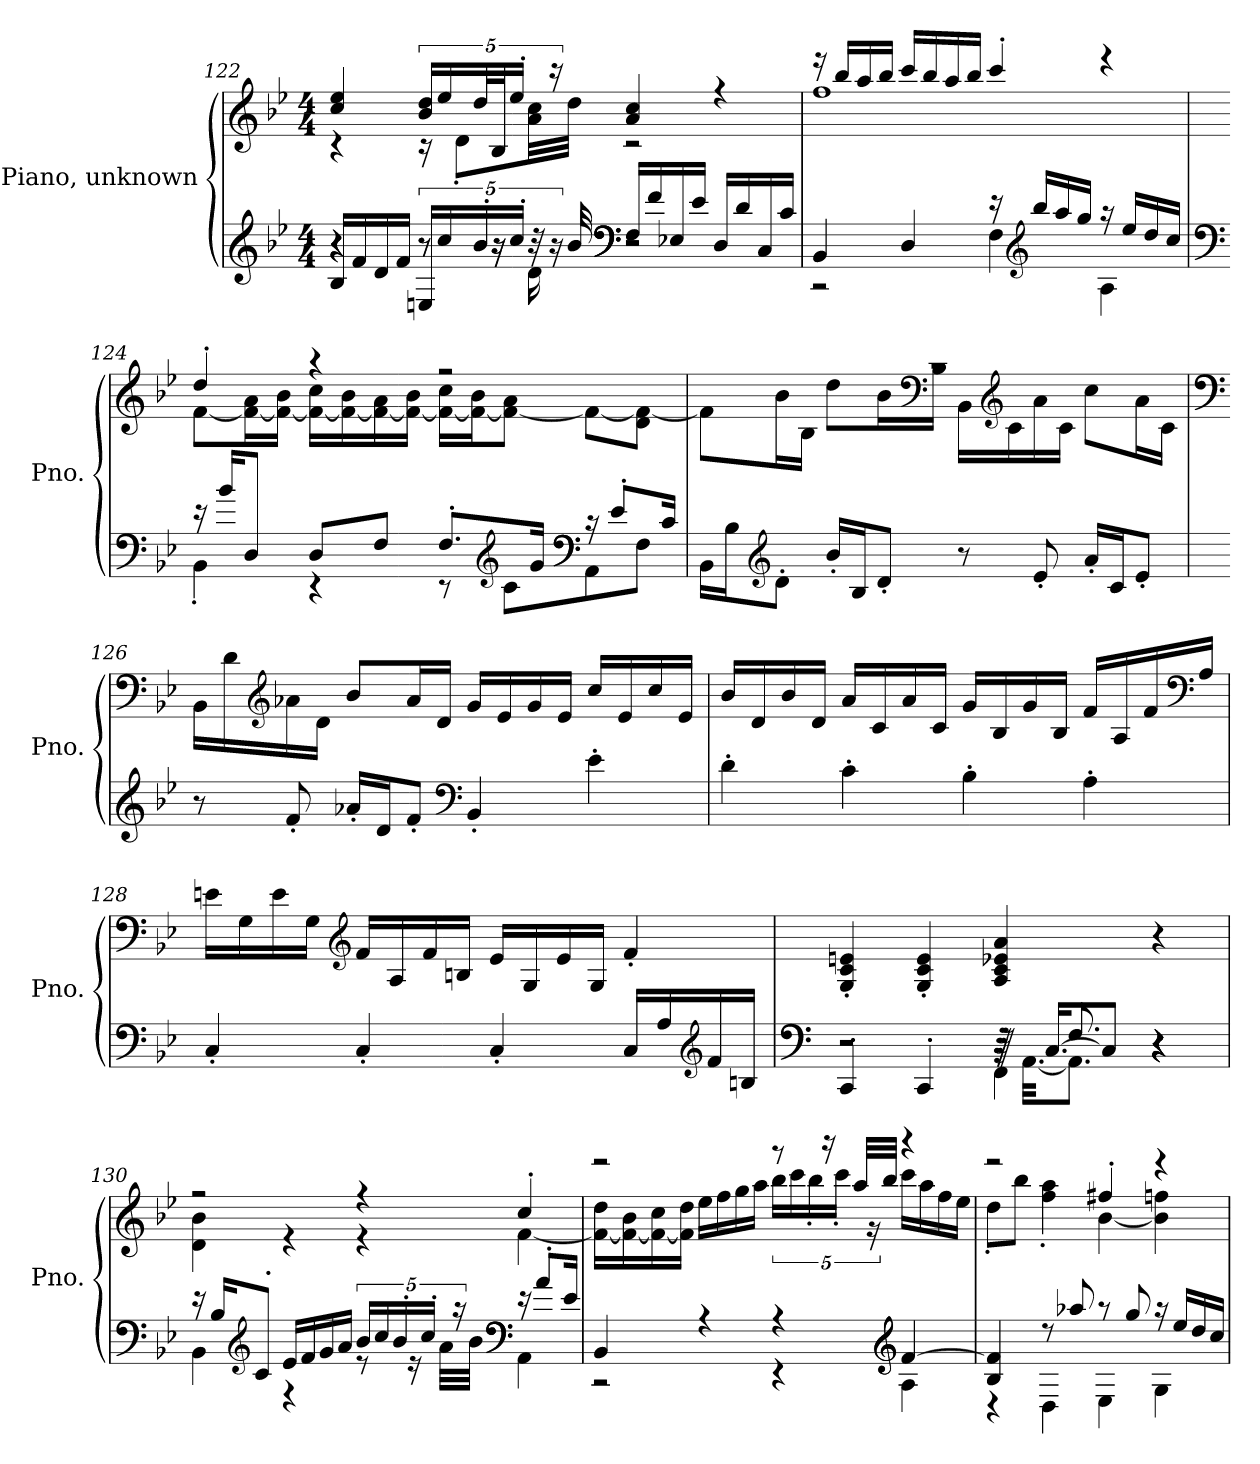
**kern	**kern
*part1	*part1
*staff2	*staff1
*I"Piano, unknown	*
*I'Pno.	*
!!LO:PB:g=z
*clefG2	*clefG2
*k[b-e-]	*k[b-e-]
*M4/4	*M4/4
=122	=122
*^	*^
*	*^	*	*
4r	4r	16B-/LL	4cc/ 4ee-/	4r
.	.	16f/	.	.
.	.	16d/	.	.
.	.	16f/JJ	.	.
8r	8r	20En/LL	20b-/ 20dd/LL	16r
.	.	20cc/	20ee-/	.
.	.	.	.	8d'\L
.	.	20b-'/	40dd/L	.
16r	16r	.	40B-/J	.
.	.	20cc'/JJ	20ee-'/JJ	.
32r	16d\	.	.	32a\ 32cc\LL
.	.	20r	20r	.
32b-/	.	.	.	32dd\JJJ
*clefF4	*	*	*	*
2r	2r	16F/LL	4a/ 4cc/	2r
.	.	16f/	.	.
.	.	16E-X/	.	.
.	.	16e-/JJ	.	.
.	.	16D/LL	4r	.
.	.	16d/	.	.
.	.	16C/	.	.
.	.	16c/JJ	.	.
*	*v	*v	*	*
!!LO:LB:g=z	!!
=123	=123	=123	=123
4BB-/	2r	16r	1ff
.	.	16bb-/LL	.
.	.	16aa/	.
.	.	16bb-/JJ	.
4D/	.	16ccc/LL	.
.	.	16bb-/	.
.	.	16aa/	.
.	.	16bb-/JJ	.
16r	4F\	4ccc'/	.
*clefG2	*	*	*
16bb-/LL	.	.	.
16aa/	.	.	.
16gg/JJ	.	.	.
16r	4A\	4r	.
16ee-/LL	.	.	.
16dd/	.	.	.
16cc/JJ	.	.	.
!!LO:LB:g=z	!!
=124	=124	=124	=124
*clefF4	*	*	*
16r	4BB-'\	4dd'/	[8f\L
16b-/KL	.	.	.
8D/J	.	.	16f\_ 16a\L
.	.	.	16f\_ 16b-\JJ
8D/L	4r	4r	16f\_ 16cc\LL
.	.	.	16f\_ 16b-\
8F/J	.	.	16f\_ 16a\
.	.	.	16f\_ 16b-\JJ
8.F'/L	8r	2r	16f\_ 16cc\LL
.	.	.	16f\_ 16b-\J
*clefG2	*	*	*
.	8c\L	.	8f\_ 8a\J
16g/Jk	.	.	.
*clefF4	*	*	*
16r	8AA\	.	8f\L_
8e-'/L	.	.	.
.	8F\J	.	8d\ 8f\_J
16c/Jk	.	.	.
*v	*v	*	*
=125	=125	=125
16BB-\LL	1r	8f\L]
16B-\J	.	.
*clefG2	*	*
8d'\J	.	16b-\L
.	.	16B-\JJ
16b-'/LL	.	8dd\L
16B-/J	.	.
8d'/J	.	16b-\L
*	*clefF4	*
.	.	16B-\JJ
8r	.	16BB-\LL
*	*clefG2	*
.	.	16c\
8e-'/	.	16a\
.	.	16c\JJ
16a'/LL	.	8cc\L
16c/J	.	.
8e-'/J	.	16a\L
.	.	16c\JJ
*	*v	*v
!!LO:LB:g=z
=126	=126
*	*clefF4
8r	16BB-\LL
.	16d\
*	*clefG2
8f'/	16a-X\
.	16d\JJ
16a-X'/LL	8b-/L
16d/J	.
8f'/J	16a-/L
.	16d/JJ
*clefF4	*
4BB-'/	16g/LL
.	16e-/
.	16g/
.	16e-/JJ
4e-'\	16cc/LL
.	16e-/
.	16cc/
.	16e-/JJ
=127	=127
4d'\	16b-/LL
.	16d/
.	16b-/
.	16d/JJ
4c'\	16a/LL
.	16c/
.	16a/
.	16c/JJ
4B-'\	16g/LL
.	16B-/
.	16g/
.	16B-/JJ
4A'\	16f/LL
.	16A/
.	16f/
*	*clefF4
.	16A/JJ
!!LO:LB:g=z
=128	=128
4C'/	16en\LL
.	16G\
.	16e\
.	16G\JJ
*	*clefG2
4C'/	16f/LL
.	16A/
.	16f/
.	16Bn/JJ
4C'/	16e/LL
.	16G/
.	16e/
.	16G/JJ
16C/LL	4f'/
16A/	.
*clefG2	*
16f/	.
16Bn/JJ	.
=129	=129
*clefF4	*
*^	*
*	*^	*
*	*	*^	*
2r	2r	4CC'/	2r	4G/' 4c/' 4en/'
.	.	4CC'/	.	4G/' 4c/' 4e/'
32r	64r	16r	4FF\	4A/ 4c/ 4e-X/ 4a/
.	[32.AA\KKL	.	.	.
[16.C/KL	.	.	.	.
.	8.AA\J]	8.F/	.	.
8C/J]	.	.	.	.
4r	4r	4r	4r	4r
*	*v	*v	*v	*
!!LO:LB:g=z
=130	=130	=130
*	*	*^
16r	4BB-\	2r	4d\ 4b-\
16B-/KL	.	.	.
*clefG2	*	*	*
8c'/J	.	.	.
16e-/LL	4r	.	4r
16f/	.	.	.
16g/	.	.	.
16a/JJ	.	.	.
20b-/LL	8r	4r	4r
20cc/	.	.	.
20b-'/	.	.	.
.	16r	.	.
20cc'/JJ	.	.	.
.	32a\LLL	.	.
20r	.	.	.
.	32b-\JJJ	.	.
*clefF4	*	*	*
16r	4AA\	4cc'/	[4f\
8a'/L	.	.	.
16e-/Jk	.	.	.
=131	=131	=131	=131
4BB-/	2r	2r	16f\_ 16dd\LL
.	.	.	16f\_ 16b-\
.	.	.	16f\_ 16cc\
.	.	.	16f\] 16dd\JJ
4r	.	.	16ee-\LL
.	.	.	16ff\
.	.	.	16gg\
.	.	.	16aa\JJ
4r	4r	8r	20bb-\LL
.	.	.	20ccc\
.	.	.	20bb-'\
.	.	16r	.
.	.	.	20ccc'\JJ
.	.	32aa/LLL	.
.	.	.	20r
.	.	32bb-/JJJ	.
*clefG2	*	*	*
[4f/	4A\	4r	16ccc\LL
.	.	.	16aa\
.	.	.	16ff\
.	.	.	16ee-\JJ
!!LO:PB:g=z	!!
=132	=132	=132	=132
4B-/ 4f/]	4r	2r	8dd'\L
.	.	.	8bb-\J
8r	4D\	.	4ff\' 4aa\'
8aa-X/	.	.	.
8r	4E-\	4ff#X'/	[4b-\
8gg/	.	.	.
16r	4G\	4r	4b-\] 4ffn\
16ee-/LL	.	.	.
16dd/	.	.	.
16cc/JJ	.	.	.
*v	*v	*	*
*	*v	*v
=	=
*-	*-
